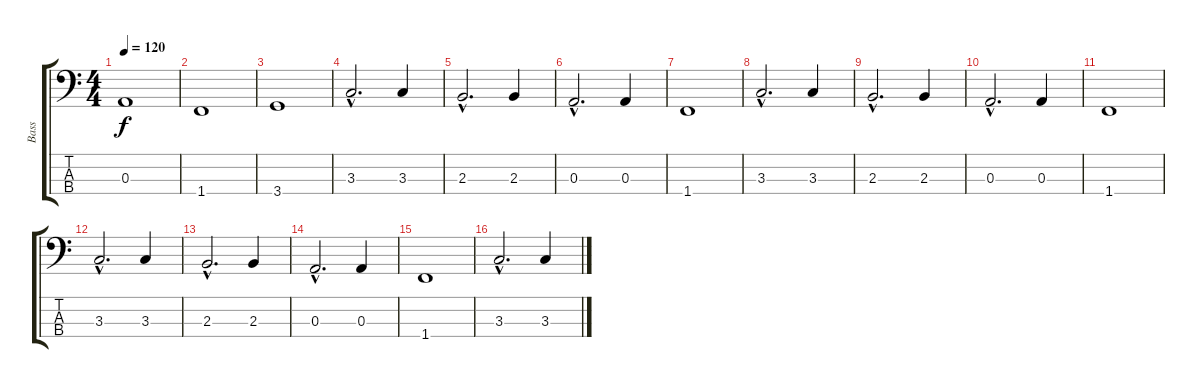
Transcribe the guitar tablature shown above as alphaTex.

\track ("Bass" "Bass") {instrument electricbasspick}
\staff {score tabs}
\tuning (G2 D2 A1 E1) {hide}
\ts (4 4)
\tempo 120
\clef f4
\ks c
0.3.1{dy f} |
1.4.1 |
3.4.1 |
3.3{hac}.2{d} 3.3.4 |
2.3{hac}.2{d} 2.3.4 |
0.3{hac}.2{d} 0.3.4 |
1.4.1 |
3.3{hac}.2{d} 3.3.4 |
2.3{hac}.2{d} 2.3.4 |
0.3{hac}.2{d} 0.3.4 |
1.4.1 |
3.3{hac}.2{d} 3.3.4 |
2.3{hac}.2{d} 2.3.4 |
0.3{hac}.2{d} 0.3.4 |
1.4.1 |
3.3{hac}.2{d} 3.3.4
